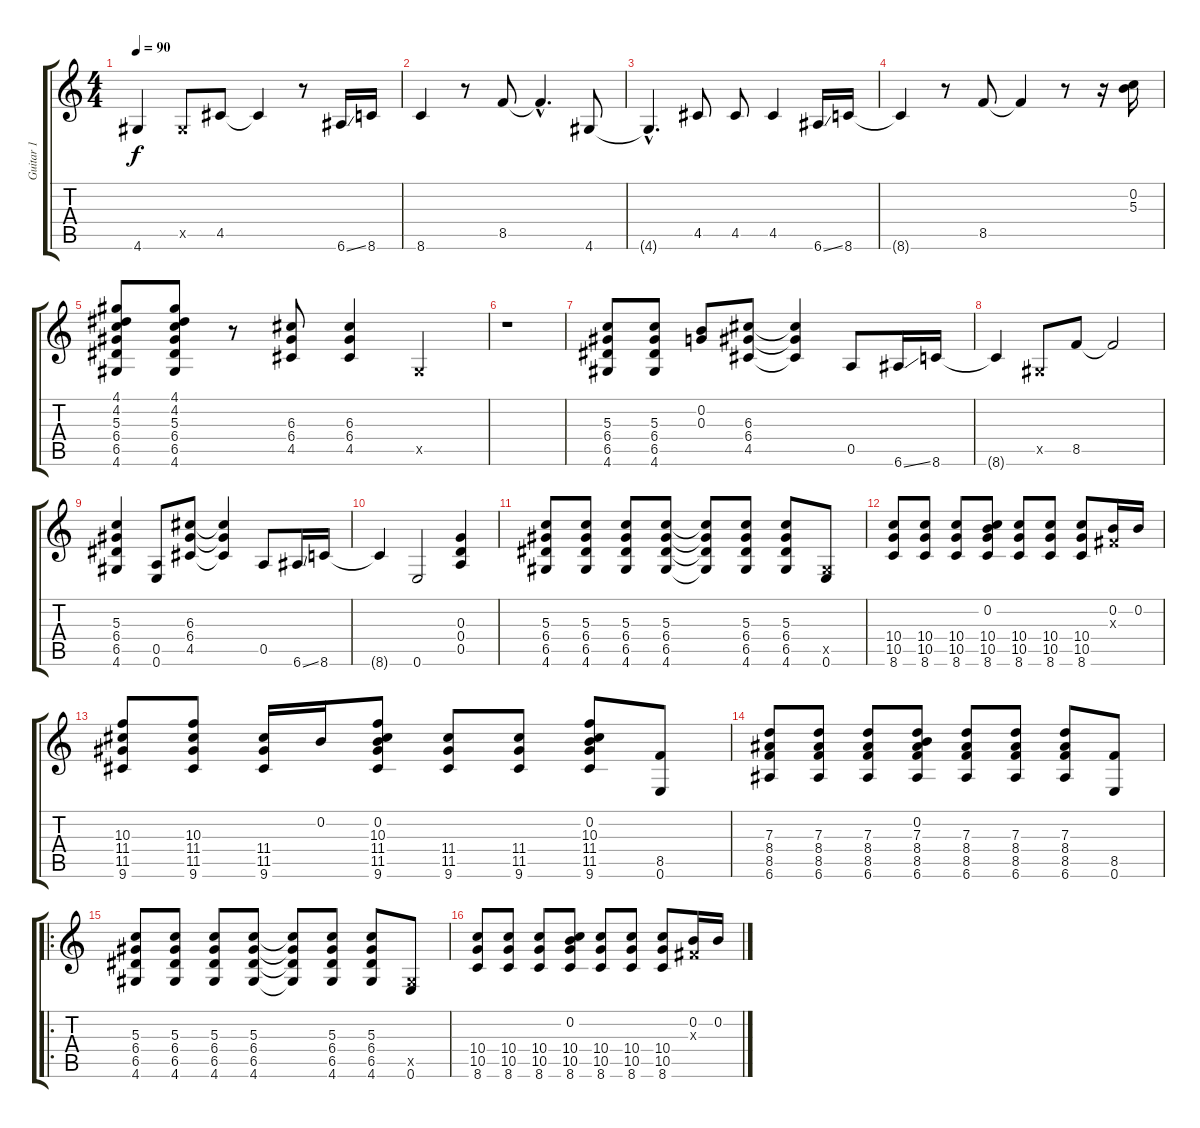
\track ("Guitar 1" "Guitar 1") {instrument overdrivenguitar}
\staff {score tabs}
\tuning (E4 B3 G3 D3 A2 E2) {hide}
\ts (4 4)
\tempo 90
\clef g2
\ks c
4.6.4{dy f} -1.5{x}.8 4.5.8 4.5{t}.4 r.8 6.6{ss}.16 8.6.16 |
8.6.4 r.8 8.5.8 8.5{hac t}.4{d} 4.6.8 |
4.6{hac t}.4{d} 4.5.8 4.5.8 4.5.4 6.6{ss}.16 8.6.16 |
8.6{t}.4 r.8 8.5.8 8.5{t}.4 r.8 r.16 (0.2 5.3).16 |
(4.1 4.2 5.3 6.4 6.5 4.6).8 (4.1 4.2 5.3 6.4 6.5 4.6).8 r.8 (6.3 6.4 4.5).8 (6.3 6.4 4.5).4 -1.5{x}.4 |
r.1 |
(5.3 6.4 6.5 4.6).8 (5.3 6.4 6.5 4.6).8 (0.2 0.3).8 (6.3 6.4 4.5).8 (6.3{t} 6.4{t} 4.5{t}).4 0.5.8 6.6{ss}.16 8.6.16 |
8.6{t}.4 -1.5{x}.8 8.5.8 8.5{t}.2 |
(5.3 6.4 6.5 4.6).4 (0.5 0.6).8 (6.3 6.4 4.5).8 (6.3{t} 6.4{t} 4.5{t}).4 0.5.8 6.6{ss}.16 8.6.16 |
8.6{t}.4 0.6.2 (0.3 0.4 0.5).4 |
(5.3 6.4 6.5 4.6).8 (5.3 6.4 6.5 4.6).8 (5.3 6.4 6.5 4.6).8 (5.3 6.4 6.5 4.6).8 (5.3{t} 6.4{t} 6.5{t} 4.6{t}).8 (5.3 6.4 6.5 4.6).8 (5.3 6.4 6.5 4.6).8 (-1.5{x} 0.6).8 |
(10.4 10.5 8.6).8 (10.4 10.5 8.6).8 (10.4 10.5 8.6).8 (0.2 10.4 10.5 8.6).8 (10.4 10.5 8.6).8 (10.4 10.5 8.6).8 (10.4 10.5 8.6).8 (0.2 -1.3{x}).16 0.2.16 |
(10.3 11.4 11.5 9.6).8 (10.3 11.4 11.5 9.6).8 (11.4 11.5 9.6).16 0.2.16 (0.2 10.3 11.4 11.5 9.6).8 (11.4 11.5 9.6).8 (11.4 11.5 9.6).8 (0.2 10.3 11.4 11.5 9.6).8 (8.5 0.6).8 |
(7.3 8.4 8.5 6.6).8 (7.3 8.4 8.5 6.6).8 (7.3 8.4 8.5 6.6).8 (0.2 7.3 8.4 8.5 6.6).8 (7.3 8.4 8.5 6.6).8 (7.3 8.4 8.5 6.6).8 (7.3 8.4 8.5 6.6).8 (8.5 0.6).8 |
\ro
(5.3 6.4 6.5 4.6).8 (5.3 6.4 6.5 4.6).8 (5.3 6.4 6.5 4.6).8 (5.3 6.4 6.5 4.6).8 (5.3{t} 6.4{t} 6.5{t} 4.6{t}).8 (5.3 6.4 6.5 4.6).8 (5.3 6.4 6.5 4.6).8 (-1.5{x} 0.6).8 |
(10.4 10.5 8.6).8 (10.4 10.5 8.6).8 (10.4 10.5 8.6).8 (0.2 10.4 10.5 8.6).8 (10.4 10.5 8.6).8 (10.4 10.5 8.6).8 (10.4 10.5 8.6).8 (0.2 -1.3{x}).16 0.2.16
